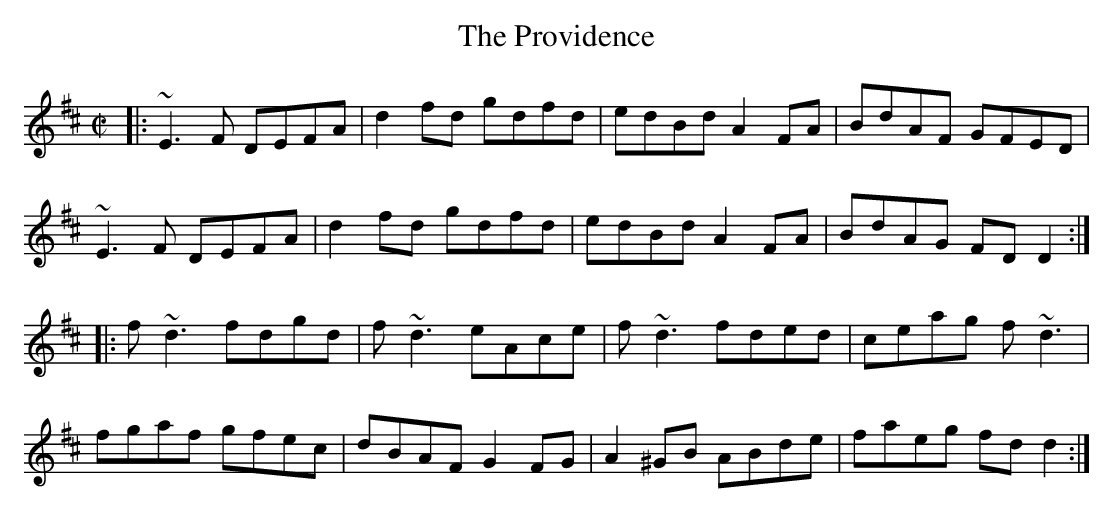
X:1
T:Providence, The
M:C|
K:D
|:~E3F DEFA|d2fd gdfd|edBd A2FA|BdAF GFED|
~E3F DEFA|d2fd gdfd|edBd A2FA| BdAG FDD2:|
|:f~d3 fdgd|f~d3 eAce|f~d3 fded|ceag f~d3|
fgaf gfec|dBAF G2FG|A2^GB ABde| faeg fdd2:|
